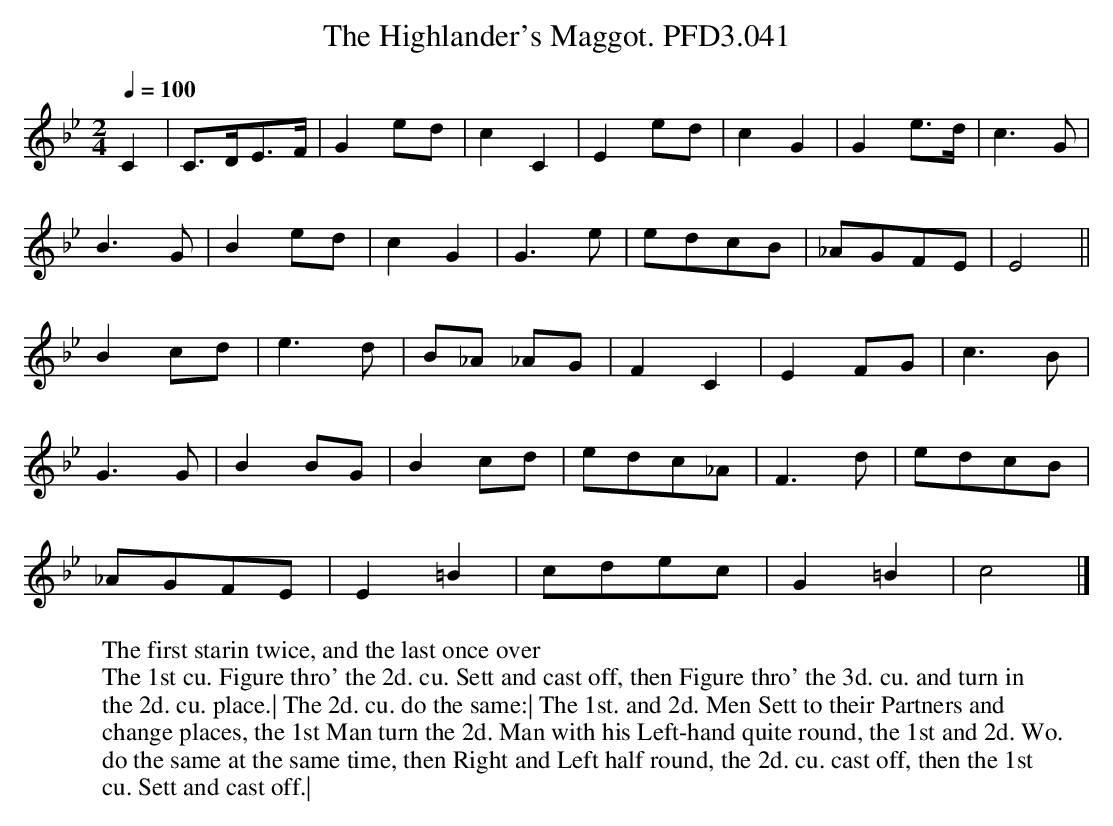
X:1
T:Highlander's Maggot. PFD3.041, The
M:2/4
L:1/8
Q:1/4=100
K:Cdor
C2|C>DE>F|G2ed|c2C2|E2ed|c2G2|G2e>d|c3G|
B3G|B2ed|c2G2|G3e|edcB|_AGFE|E4||
B2cd|e3d|B_A _AG|F2C2|E2FG|c3B|
G3G|B2BG|B2cd|edc_A|F3d|edcB|
_AGFE|E2=B2|cdec|G2=B2|c4|]
W:The first starin twice, and the last once over
W:The 1st cu. Figure thro' the 2d. cu. Sett and cast off, then Figure thro' the 3d. cu. and turn in
W:the 2d. cu. place.| The 2d. cu. do the same:| The 1st. and 2d. Men Sett to their Partners and
W:change places, the 1st Man turn the 2d. Man with his Left-hand quite round, the 1st and 2d. Wo.
W:do the same at the same time, then Right and Left half round, the 2d. cu. cast off, then the 1st
W:cu. Sett and cast off.|
